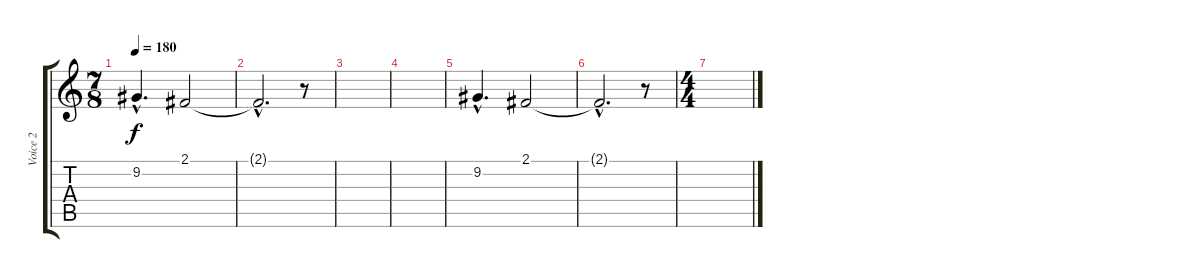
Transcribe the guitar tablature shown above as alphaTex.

\track ("Voice 2" "Voice 2") {instrument lead2sawtooth}
\staff {score tabs}
\tuning (E4 B3 G3 D3 A2 E2) {hide}
\ts (7 8)
\tempo 180
\clef g2
\ks c
9.2{hac}.4{d dy f} 2.1.2 |
2.1{hac t}.2{d} r.8 |
|
|
9.2{hac}.4{d} 2.1.2 |
2.1{hac t}.2{d} r.8 |
\ts (4 4)
